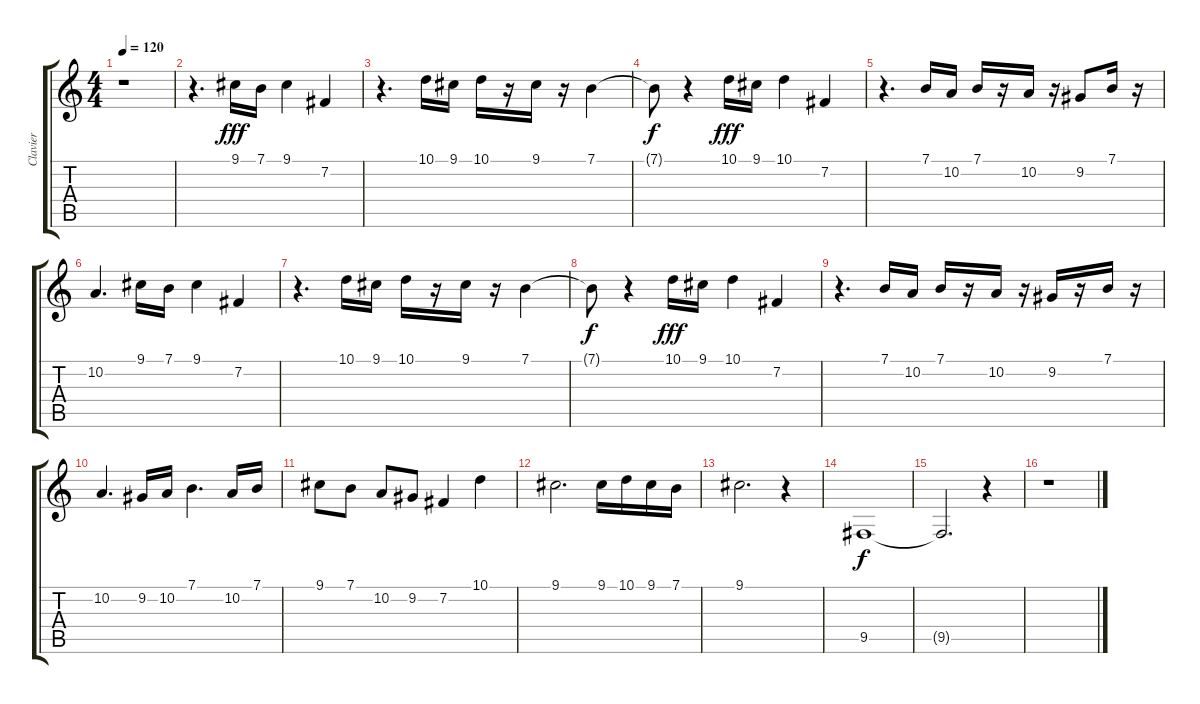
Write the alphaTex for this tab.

\track ("Clavier" "Clavier") {instrument trumpet}
\staff {score tabs}
\tuning (E4 B3 G3 D3 A2 E2) {hide}
\ts (4 4)
\tempo 120
\clef g2
\ks c
r.1{dy f} |
r.4{d} 9.1.16{dy fff} 7.1.16 9.1.4 7.2.4 |
r.4{d} 10.1.16 9.1.16 10.1.16 r.16 9.1.16 r.16 7.1.4 |
7.1{t}.8{dy f} r.4 10.1.16{dy fff} 9.1.16 10.1.4 7.2.4 |
r.4{d} 7.1.16 10.2.16 7.1.16 r.16 10.2.16 r.16 9.2.8 7.1.16 r.16 |
10.2.4{d} 9.1.16 7.1.16 9.1.4 7.2.4 |
r.4{d} 10.1.16 9.1.16 10.1.16 r.16 9.1.16 r.16 7.1.4 |
7.1{t}.8{dy f} r.4 10.1.16{dy fff} 9.1.16 10.1.4 7.2.4 |
r.4{d} 7.1.16 10.2.16 7.1.16 r.16 10.2.16 r.16 9.2.16 r.16 7.1.16 r.16 |
10.2.4{d} 9.2.16 10.2.16 7.1.4{d} 10.2.16 7.1.16 |
9.1.8 7.1.8 10.2.8 9.2.8 7.2.4 10.1.4 |
9.1.2{d} 9.1.16 10.1.16 9.1.16 7.1.16 |
9.1.2{d} r.4 |
9.5.1{dy f} |
9.5{t}.2{d} r.4 |
r.1
